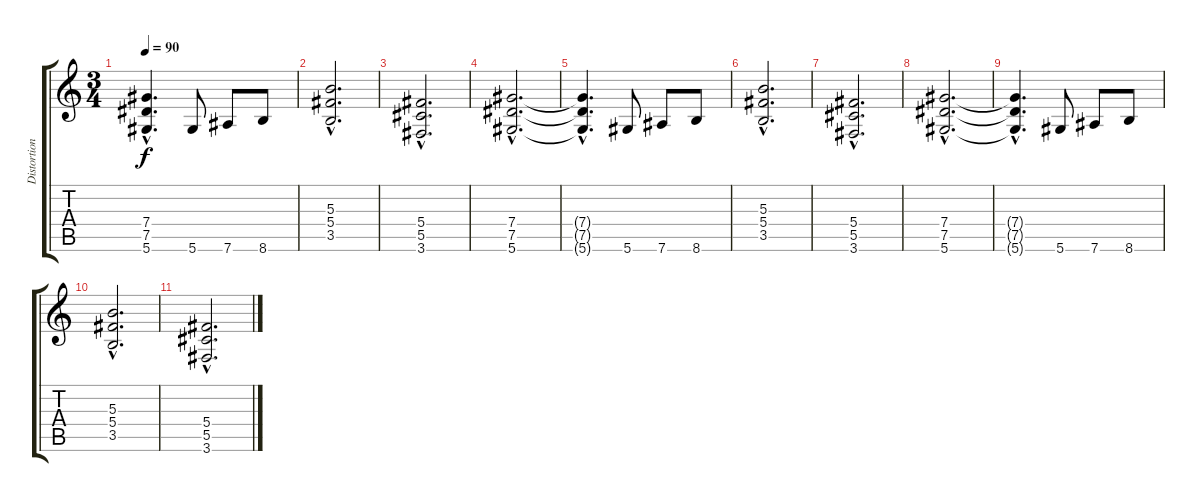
\track ("Distortion Rythmic Guitar" "Distortion") {instrument distortionguitar}
\staff {score tabs}
\tuning (Eb4 Bb3 Gb3 Db3 Ab2 Eb2) {hide}
\ts (3 4)
\tempo 90
\clef g2
\ks c
(7.4{hac t} 7.5{hac t} 5.6{hac t}).4{d dy f} 5.6.8 7.6.8 8.6.8 |
(5.3{hac} 5.4{hac} 3.5{hac}).2{d volume 0} |
(5.4{hac} 5.5{hac} 3.6{hac}).2{d} |
(7.4{hac} 7.5{hac} 5.6{hac}).2{d} |
(7.4{hac t} 7.5{hac t} 5.6{hac t}).4{d} 5.6.8 7.6.8 8.6.8 |
(5.3{hac} 5.4{hac} 3.5{hac}).2{d} |
(5.4{hac} 5.5{hac} 3.6{hac}).2{d} |
(7.4{hac} 7.5{hac} 5.6{hac}).2{d} |
(7.4{hac t} 7.5{hac t} 5.6{hac t}).4{d} 5.6.8 7.6.8 8.6.8 |
(5.3{hac} 5.4{hac} 3.5{hac}).2{d} |
(5.4{hac} 5.5{hac} 3.6{hac}).2{d}
